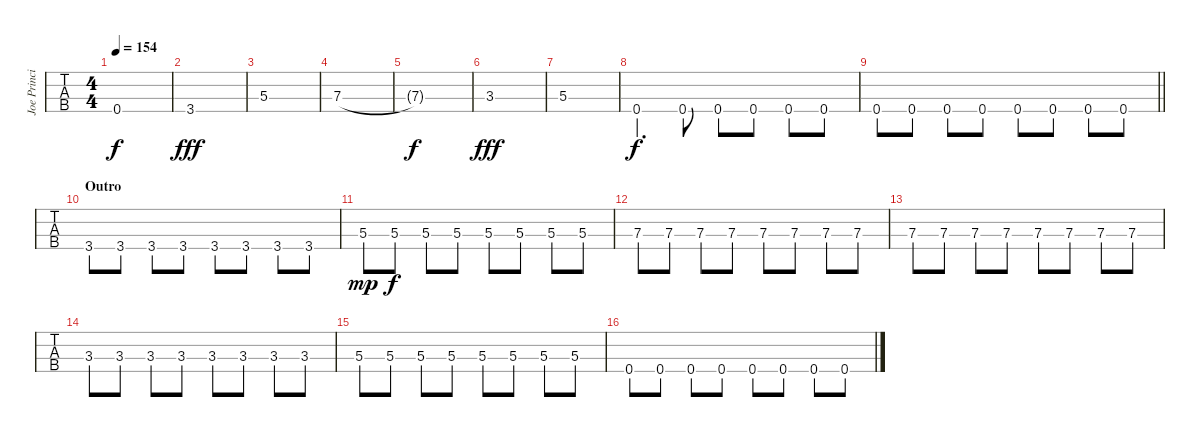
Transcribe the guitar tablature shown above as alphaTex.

\track ("Joe Principe - Bass" "Joe Princi") {instrument electricbassfinger}
\staff {tabs}
\tuning (Gb2 Db2 Ab1 Eb1) {hide}
\ts (4 4)
\tempo 154
\clef f4
\ks gb
0.4{t}.1{dy f} |
3.4.1{dy fff} |
5.3.1 |
7.3.1 |
7.3{t}.1{dy f} |
3.3.1{dy fff} |
5.3.1 |
0.4.4{d dy f} 0.4.8 0.4.8 0.4.8 0.4.8 0.4.8 |
\barLineRight lightlight
0.4.8 0.4.8 0.4.8 0.4.8 0.4.8 0.4.8 0.4.8 0.4.8 |
\section ("" "Outro")
3.4.8 3.4.8 3.4.8 3.4.8 3.4.8 3.4.8 3.4.8 3.4.8 |
5.3.8{dy mp} 5.3.8{dy f} 5.3.8 5.3.8 5.3.8 5.3.8 5.3.8 5.3.8 |
7.3.8 7.3.8 7.3.8 7.3.8 7.3.8 7.3.8 7.3.8 7.3.8 |
7.3.8 7.3.8 7.3.8 7.3.8 7.3.8 7.3.8 7.3.8 7.3.8 |
3.3.8 3.3.8 3.3.8 3.3.8 3.3.8 3.3.8 3.3.8 3.3.8 |
5.3.8 5.3.8 5.3.8 5.3.8 5.3.8 5.3.8 5.3.8 5.3.8 |
0.4.8 0.4.8 0.4.8 0.4.8 0.4.8 0.4.8 0.4.8 0.4.8
